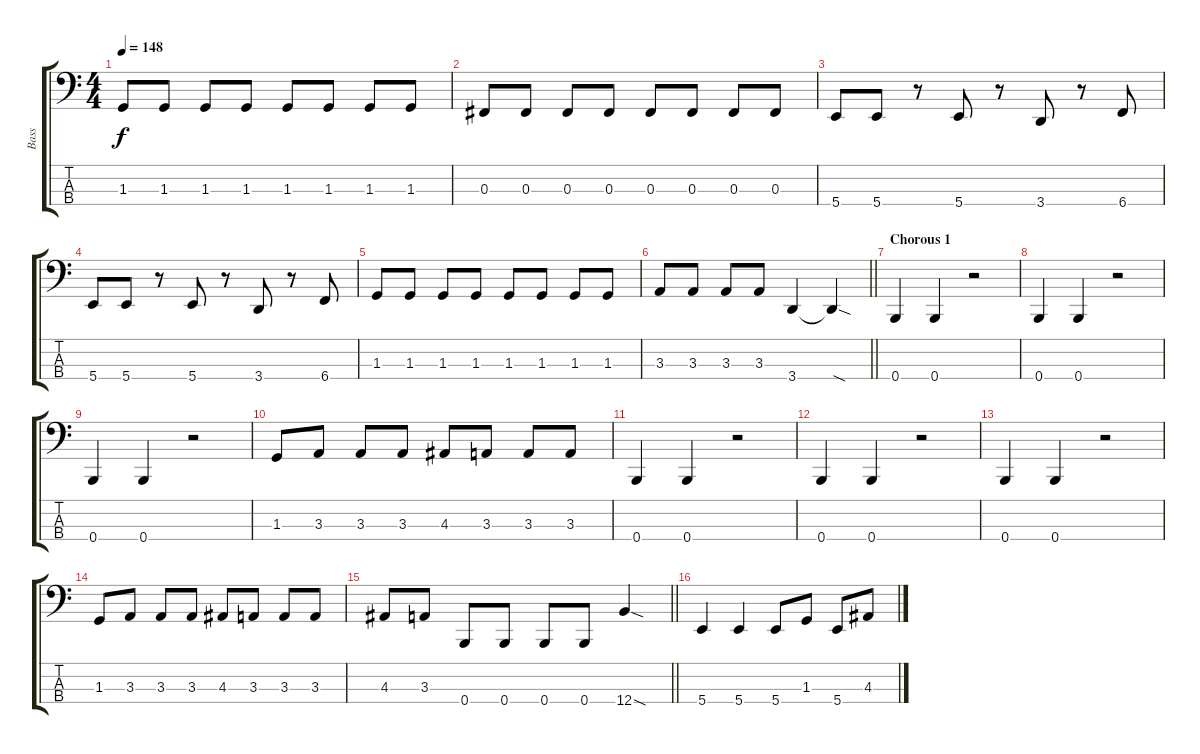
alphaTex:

\track ("Bass" "Bass") {instrument electricbassfinger}
\staff {score tabs}
\tuning (E2 B1 Gb1 B0) {hide}
\ts (4 4)
\section ("" "")
\tempo 148
\clef f4
\ks c
1.3.8{dy f} 1.3.8 1.3.8 1.3.8 1.3.8 1.3.8 1.3.8 1.3.8 |
0.3.8 0.3.8 0.3.8 0.3.8 0.3.8 0.3.8 0.3.8 0.3.8 |
5.4.8 5.4.8 r.8 5.4.8 r.8 3.4.8 r.8 6.4.8 |
5.4.8 5.4.8 r.8 5.4.8 r.8 3.4.8 r.8 6.4.8 |
1.3.8 1.3.8 1.3.8 1.3.8 1.3.8 1.3.8 1.3.8 1.3.8 |
\barLineRight lightlight
3.3.8 3.3.8 3.3.8 3.3.8 3.4.4 3.4{sod t}.4 |
\section ("" "Chorous 1")
0.4.4 0.4.4 r.2 |
0.4.4 0.4.4 r.2 |
0.4.4 0.4.4 r.2 |
1.3.8 3.3.8 3.3.8 3.3.8 4.3.8 3.3.8 3.3.8 3.3.8 |
0.4.4 0.4.4 r.2 |
0.4.4 0.4.4 r.2 |
0.4.4 0.4.4 r.2 |
1.3.8 3.3.8 3.3.8 3.3.8 4.3.8 3.3.8 3.3.8 3.3.8 |
\barLineRight lightlight
4.3.8 3.3.8 0.4.8 0.4.8 0.4.8 0.4.8 12.4{sod}.4 |
\section ("" "")
5.4.4 5.4.4 5.4.8 1.3.8 5.4.8 4.3.8
